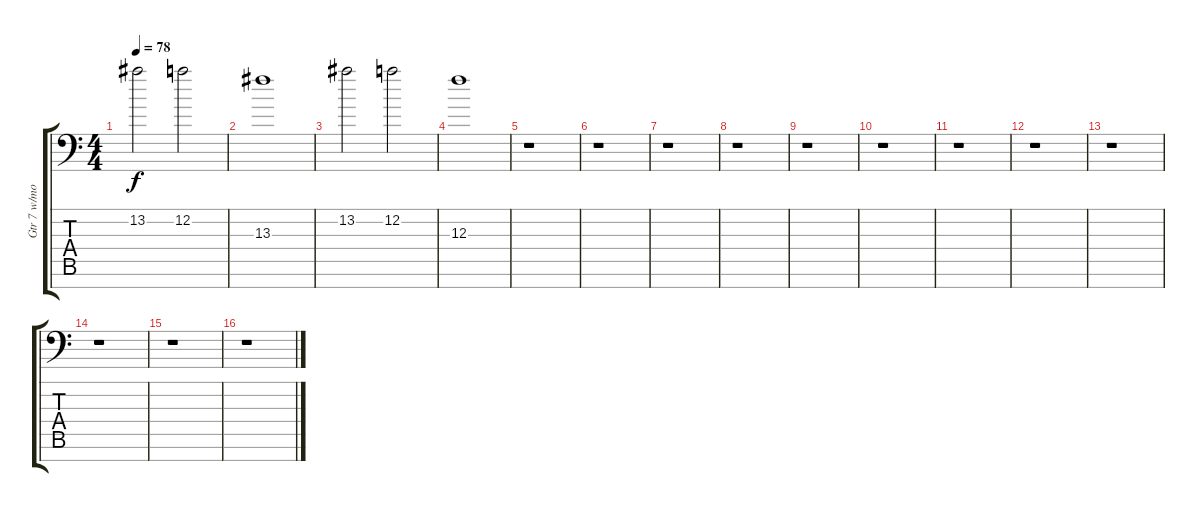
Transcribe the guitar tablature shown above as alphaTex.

\track ("Gtr 7 w/moderately fast modulation effec" "Gtr 7 w/mo") {instrument electricguitarjazz}
\staff {score tabs}
\tuning (D4 A3 F3 C3 G2 D2 A1) {hide}
\ts (4 4)
\tempo 78
\clef f4
\ks c
13.2.2{dy f} 12.2.2 |
13.3.1 |
13.2.2 12.2.2 |
12.3.1 |
r.1 |
r.1 |
r.1 |
r.1 |
r.1 |
r.1 |
r.1 |
r.1 |
r.1 |
r.1 |
r.1 |
r.1
